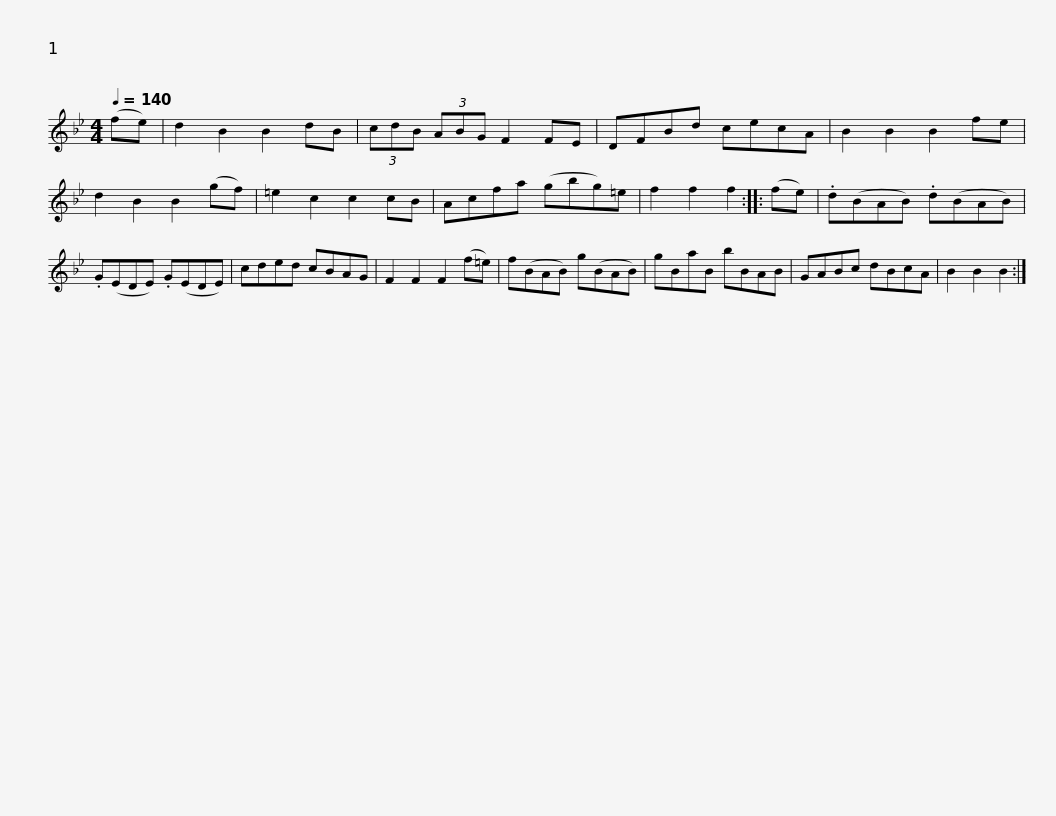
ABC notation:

X:1
L:1/8
Q:1/4=140
M:4/4
I:linebreak $
K:Bb
V:1 treble
V:1
 (fe) | d2 B2 B2 dB | (3cdB (3ABG F2 FE | DFBd cecA | B2 B2 B2 fe | %5
 d2 B2 B2 (gf) | =e2 c2 c2 cB |$ Acfa (gbg)=e | f2 f2 f2 :: (fe) | %10
 .d(BAB) .d(BAB) | .G(EDE) .G(EDE) | cded cBAG | F2 F2 F2 (f=e) |$ f(BAB) g(BAB) | %15
 gBaB bBAB | GABc dBcA | B2 B2 B2 :| %18
